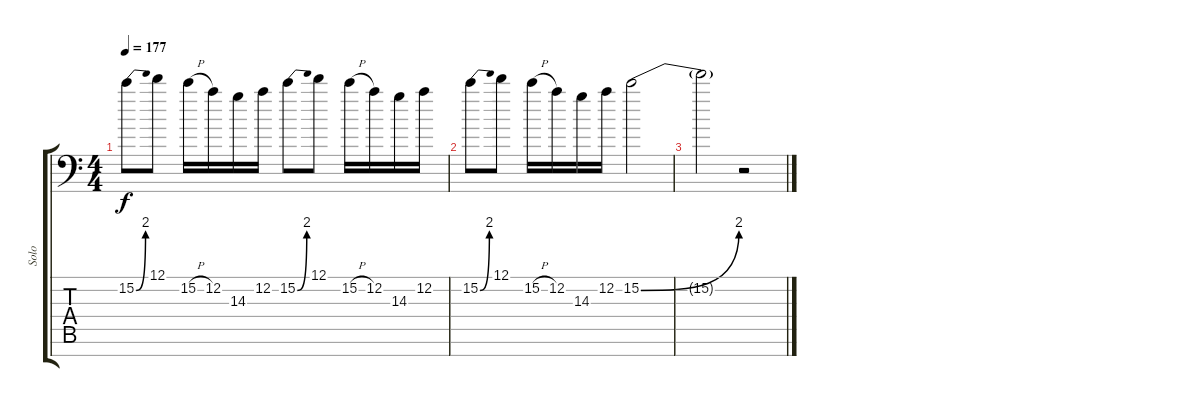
\track ("Solo" "Solo") {instrument distortionguitar}
\staff {score tabs}
\tuning (D4 A3 F3 C3 G2 D2 A1) {hide}
\ts (4 4)
\tempo 177
\clef f4
\ks c
15.2{be (bend 0 0 60 8)}.8{dy f} 12.1.8 15.2{h}.16 12.2.16 14.3.16 12.2.16 15.2{be (bend 0 0 60 8)}.8 12.1.8 15.2{h}.16 12.2.16 14.3.16 12.2.16 |
15.2{be (bend 0 0 60 8)}.8 12.1.8 15.2{h}.16 12.2.16 14.3.16 12.2.16 15.2{be (bend 0 0 60 8)}.2 |
15.2{t}.2 r.2
